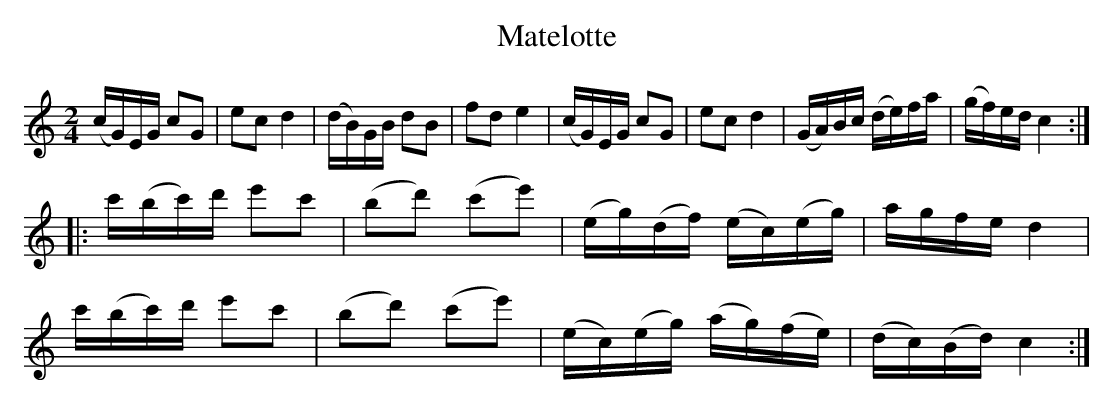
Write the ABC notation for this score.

X:1
T:Matelotte
M:Matelotte
K:Cmaj
M:2/4
L:1/16
(cG)EG c2G2|e2c2 d4|(dB)GB d2B2|f2d2 e4|(cG)EG c2G2|e2c2 d4|(GA)Bc (de)fa|(gf)ed c4:|
|:c'(bc')d' e'2c'2|(b2d'2) (c'2e'2)|(eg)(df) (ec)(eg)|agfe d4|
c'(bc')d' e'2c'2|(b2d'2) (c'2e'2)|(ec)(eg) (ag)(fe)|(dc)(Bd) c4:|]
